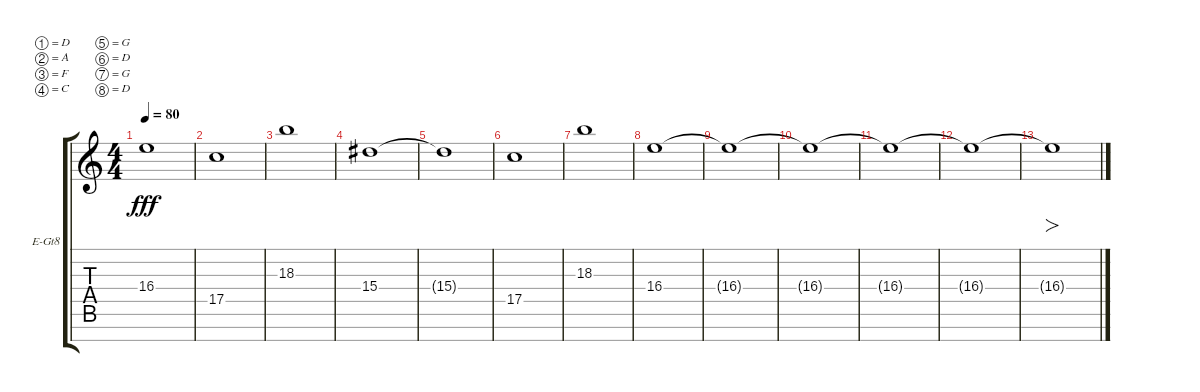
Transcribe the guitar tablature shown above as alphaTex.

\bracketExtendMode groupsimilarinstruments
\firstSystemTrackNameOrientation horizontal
\otherSystemsTrackNameOrientation horizontal
\track ("Tape Delay" "E-Gt8") {instrument overdrivenguitar}
\staff {score tabs}
\tuning (D4 A3 F3 C3 G2 D2 G1 D1)
\ts (4 4)
\tempo 80
\clef g2
\ks c
16.4{t}.1{dy fff} |
17.5.1 |
18.3.1 |
15.4.1 |
15.4{t}.1 |
17.5.1 |
18.3.1 |
16.4.1 |
16.4{t}.1 |
16.4{t}.1 |
16.4{t}.1 |
16.4{t}.1 |
16.4{t}.1{fo}
